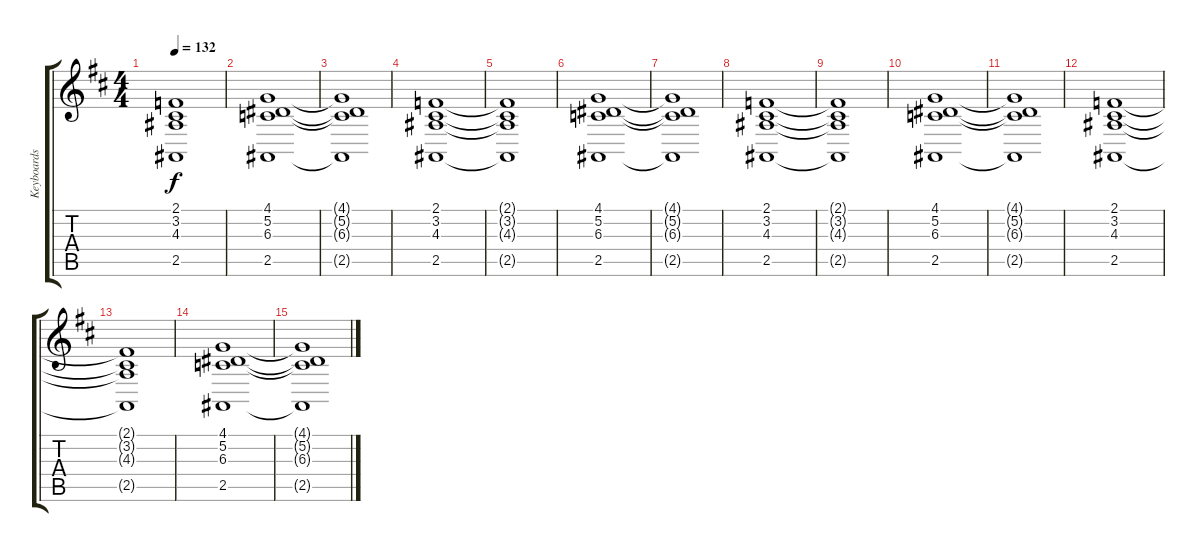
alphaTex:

\track ("Keyboards" "Keyboards") {instrument stringensemble1}
\staff {score tabs}
\tuning (Eb4 Bb3 Gb3 Db3 Ab2 Eb2) {hide}
\ts (4 4)
\tempo 132
\clef g2
\ks d
(2.1{t} 3.2{t} 4.3{t} 2.5{t}).1{dy f} |
(4.1 5.2 6.3 2.5).1 |
(4.1{t} 5.2{t} 6.3{t} 2.5{t}).1 |
(2.1 3.2 4.3 2.5).1 |
(2.1{t} 3.2{t} 4.3{t} 2.5{t}).1 |
(4.1 5.2 6.3 2.5).1 |
(4.1{t} 5.2{t} 6.3{t} 2.5{t}).1 |
(2.1 3.2 4.3 2.5).1 |
(2.1{t} 3.2{t} 4.3{t} 2.5{t}).1 |
(4.1 5.2 6.3 2.5).1 |
(4.1{t} 5.2{t} 6.3{t} 2.5{t}).1 |
(2.1 3.2 4.3 2.5).1 |
(2.1{t} 3.2{t} 4.3{t} 2.5{t}).1 |
(4.1 5.2 6.3 2.5).1 |
(4.1{t} 5.2{t} 6.3{t} 2.5{t}).1
